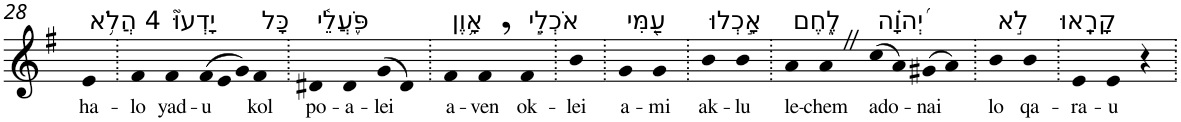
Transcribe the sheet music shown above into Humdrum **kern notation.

**kern	**text
*part1	*part1
*staff1	*staff1
*I"Piano	*
*I'Pno	*
!!LO:PB:g=z
*clefG2	*
*k[f#]	*
*G:	*
=28	=28
!LO:TX:a:t=4 הֲלֹ֥א	!
!	!LO:LY:b
4e	ha-
=29.	=29.
!	!LO:LY:b
4f#	-lo
!LO:TX:a:t=יָדְעוּ֮	!
!	!LO:LY:b
4f#	yad-
*Xtuplet	*
!	!LO:LY:b
(>12f#	-u
12e	.
12g)	.
!LO:TX:a:t=כָּל	!
!	!LO:LY:b
4f#	kol
=30.	=30.
!LO:TX:a:t=פֹּ֪עֲלֵ֫י	!
!	!LO:LY:b
4d#X	po-
!	!LO:LY:b
4d#	-a-
!	!LO:LY:b
(>8g	-lei
8d#)	.
=31.	=31.
!LO:TX:a:t=אָ֥וֶן	!
!	!LO:LY:b
4f#	a-
!	!LO:LY:b
4f#,	-ven
!LO:TX:a:t=אֹכְלֵ֣י	!
!	!LO:LY:b
4f#	ok-
=32.	=32.
!	!LO:LY:b
4b	-lei
=33.	=33.
!LO:TX:a:t=עַ֭מִּי	!
!	!LO:LY:b
4g	a-
!	!LO:LY:b
4g	-mi
=34.	=34.
!LO:TX:a:t=אָ֣כְלוּ	!
!	!LO:LY:b
4b	ak-
!	!LO:LY:b
4b	-lu
=35.	=35.
!LO:TX:a:t=לֶ֑חֶם	!
!	!LO:LY:b
4a	le-
!	!LO:LY:b
4aZ	-chem
!LO:TX:a:t=יְ֝הוָ֗ה	!
!	!LO:LY:b
(>8cc	ado-
8a)	.
!	!LO:LY:b
(>8g#X	-nai
8a)	.
=36.	=36.
!LO:TX:a:t=לֹ֣א	!
!	!LO:LY:b
4b	lo
!LO:TX:a:t=קָרָֽאוּ	!
!	!LO:LY:b
4b	qa-
=37.	=37.
!	!LO:LY:b
4e	-ra-
!	!LO:LY:b
4e	-u
4r	.
=.	=.
*-	*-
